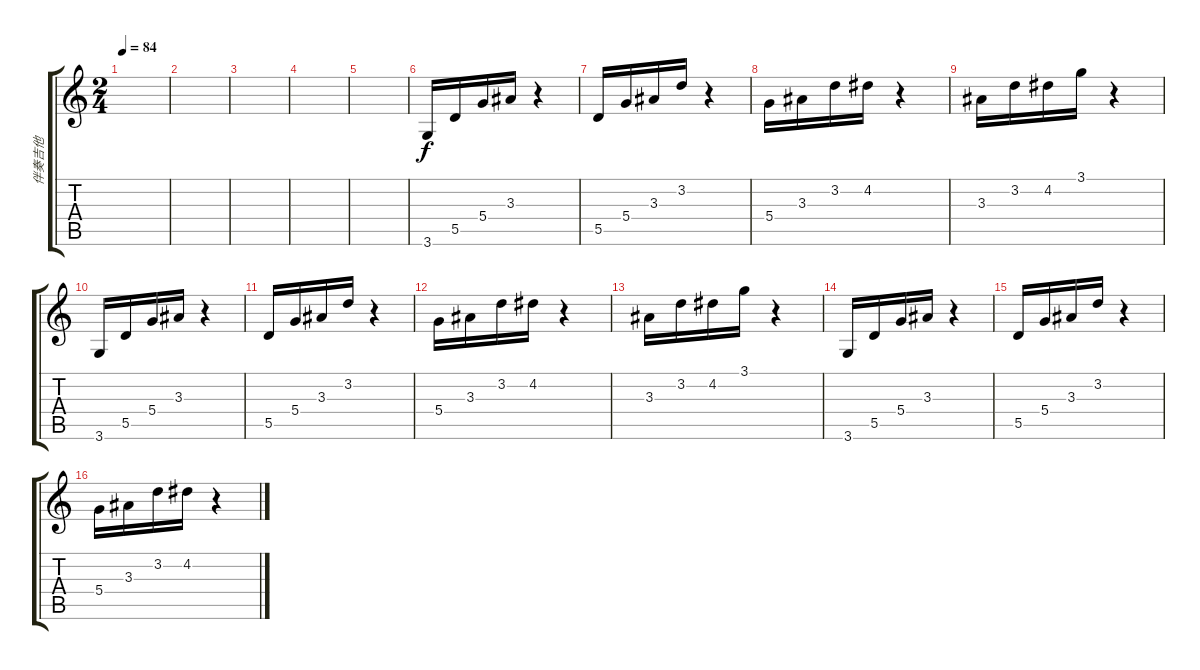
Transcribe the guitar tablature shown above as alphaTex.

\track ("伴奏吉他" "伴奏吉他") {instrument acousticguitarsteel}
\staff {score tabs}
\tuning (E4 B3 G3 D3 A2 E2) {hide}
\ts (2 4)
\tempo 84
\clef g2
\ks c
|
|
|
|
|
3.6.16 5.5.16 5.4.16 3.3.16 r.4 |
5.5.16 5.4.16 3.3.16 3.2.16 r.4 |
5.4.16 3.3.16 3.2.16 4.2.16 r.4 |
3.3.16 3.2.16 4.2.16 3.1.16 r.4 |
3.6.16 5.5.16 5.4.16 3.3.16 r.4 |
5.5.16 5.4.16 3.3.16 3.2.16 r.4 |
5.4.16 3.3.16 3.2.16 4.2.16 r.4 |
3.3.16 3.2.16 4.2.16 3.1.16 r.4 |
3.6.16 5.5.16 5.4.16 3.3.16 r.4 |
5.5.16 5.4.16 3.3.16 3.2.16 r.4 |
5.4.16 3.3.16 3.2.16 4.2.16 r.4
